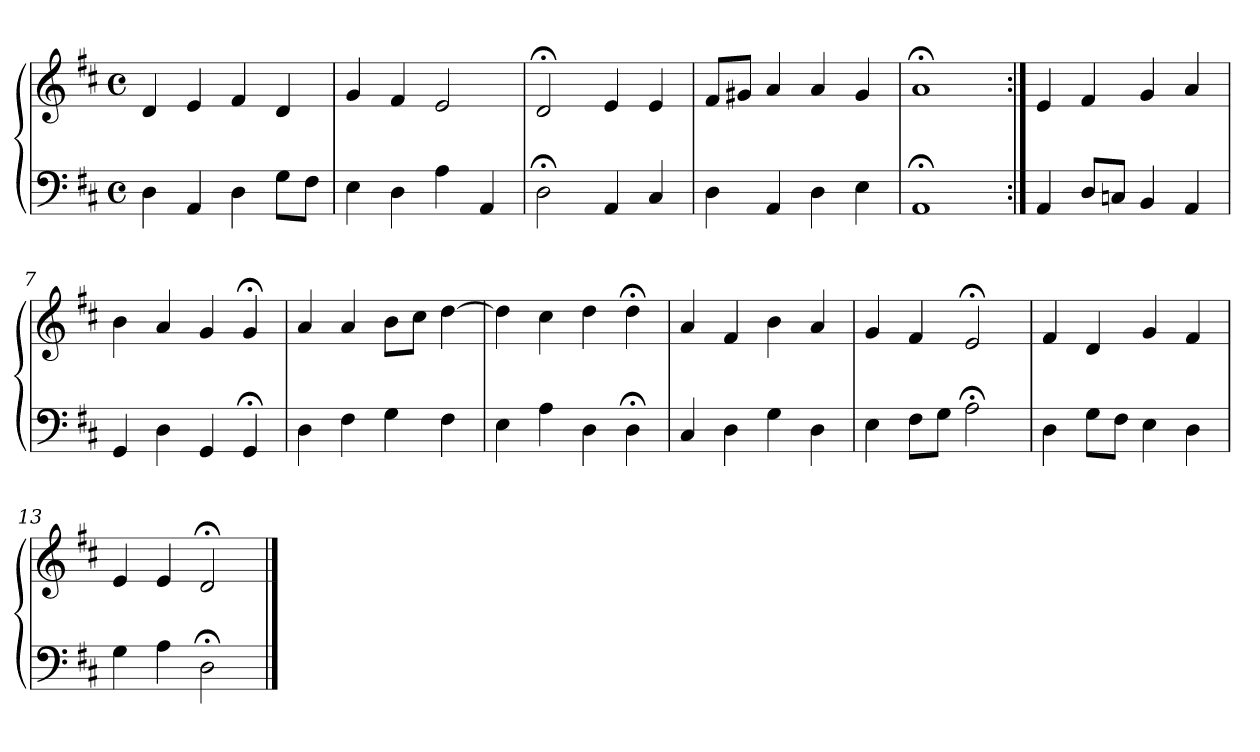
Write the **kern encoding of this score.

**kern	**kern
*part1	*part1
*staff2	*staff1
*clefF4	*clefG2
*k[f#c#]	*k[f#c#]
*M4/4	*M4/4
*met(c)	*met(c)
=1	=1
4D	4d
4AA	4e
4D	4f#
8GL	4d
8F#J	.
=2	=2
4E	4g
4D	4f#
4A	2e
4AA	.
=3	=3
2D;<	2d;<
4AA	4e
4C#	4e
=4	=4
4D	8f#L
.	8g#XJ
4AA	4a
4D	4a
4E	4g#
=5	=5
1AA;<	1a;<
=6:|!	=6:|!
4AA	4e
8DL	4f#
8CnJ	.
4BB	4g
4AA	4a
=7	=7
4GG	4b
4D	4a
4GG	4g
4GG;<	4g;<
!!LO:LB:g=z
=8	=8
4D	4a
4F#	4a
4G	8bL
.	8cc#J
4F#	[4dd
=9	=9
4E	4dd]
4A	4cc#
4D	4dd
4D;<	4dd;<
=10	=10
4C#	4a
4D	4f#
4G	4b
4D	4a
=11	=11
4E	4g
8F#L	4f#
8GJ	.
2A;<	2e;<
=12	=12
4D	4f#
8GL	4d
8F#J	.
4E	4g
4D	4f#
=13	=13
4G	4e
4A	4e
2D;<	2d;<
==	==
*-	*-
